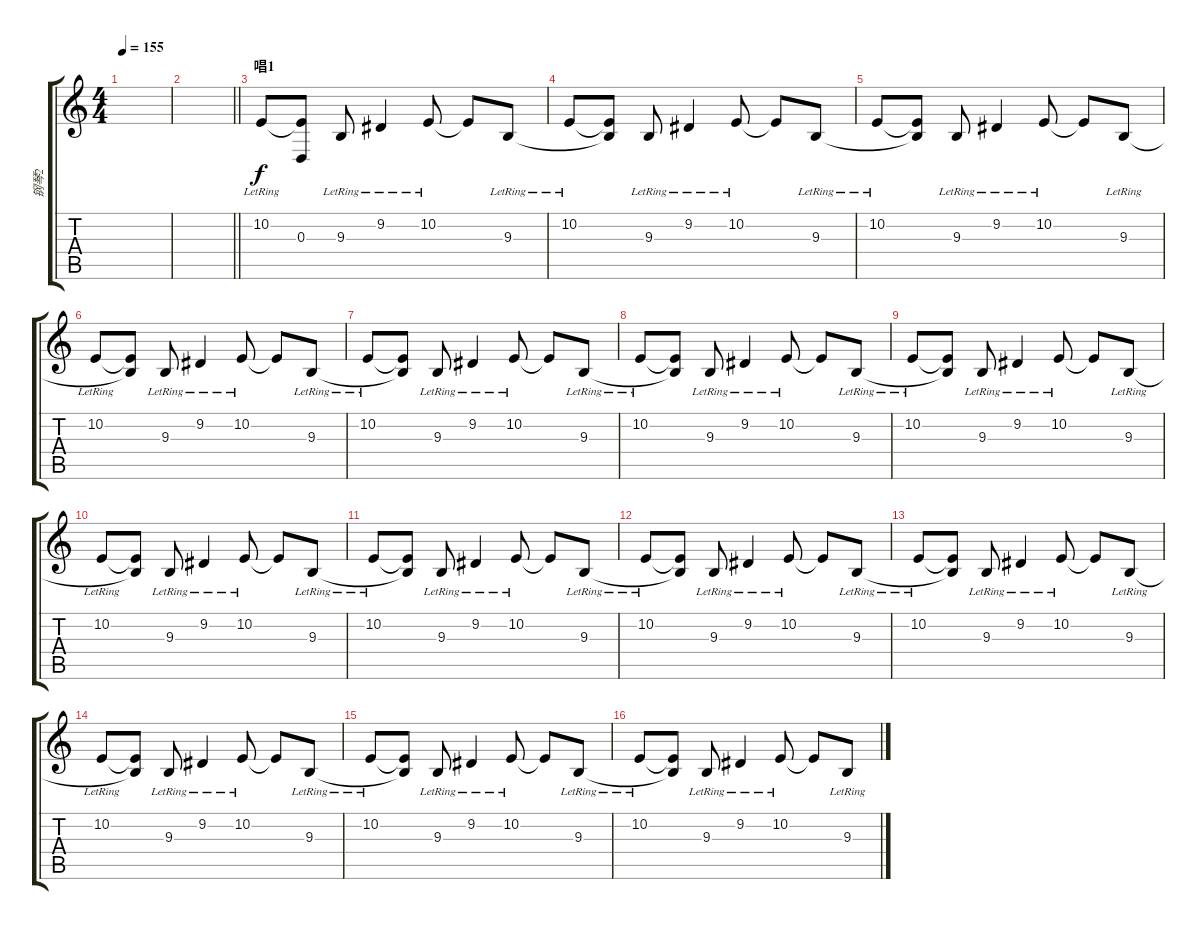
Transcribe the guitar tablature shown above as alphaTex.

\track ("钢琴2" "钢琴2") {instrument acousticgrandpiano}
\staff {score tabs}
\tuning (B3 Gb3 D3 A2 E2 B1) {hide}
\ts (4 4)
\tempo 155
\clef g2
\ks c
|
\barLineRight lightlight
|
\section ("" "唱1")
10.2{lr}.8 (10.2{t} 0.3).8 9.3{lr}.8 9.2{lr}.4 10.2{lr}.8 10.2{t}.8 9.3{lr}.8 |
10.2{lr}.8 (10.2{t} 9.3{t}).8 9.3{lr}.8 9.2{lr}.4 10.2{lr}.8 10.2{t}.8 9.3{lr}.8 |
10.2{lr}.8 (10.2{t} 9.3{t}).8 9.3{lr}.8 9.2{lr}.4 10.2{lr}.8 10.2{t}.8 9.3{lr}.8 |
10.2{lr}.8 (10.2{t} 9.3{t}).8 9.3{lr}.8 9.2{lr}.4 10.2{lr}.8 10.2{t}.8 9.3{lr}.8 |
10.2{lr}.8 (10.2{t} 9.3{t}).8 9.3{lr}.8 9.2{lr}.4 10.2{lr}.8 10.2{t}.8 9.3{lr}.8 |
10.2{lr}.8 (10.2{t} 9.3{t}).8 9.3{lr}.8 9.2{lr}.4 10.2{lr}.8 10.2{t}.8 9.3{lr}.8 |
10.2{lr}.8 (10.2{t} 9.3{t}).8 9.3{lr}.8 9.2{lr}.4 10.2{lr}.8 10.2{t}.8 9.3{lr}.8 |
10.2{lr}.8 (10.2{t} 9.3{t}).8 9.3{lr}.8 9.2{lr}.4 10.2{lr}.8 10.2{t}.8 9.3{lr}.8 |
10.2{lr}.8 (10.2{t} 9.3{t}).8 9.3{lr}.8 9.2{lr}.4 10.2{lr}.8 10.2{t}.8 9.3{lr}.8 |
10.2{lr}.8 (10.2{t} 9.3{t}).8 9.3{lr}.8 9.2{lr}.4 10.2{lr}.8 10.2{t}.8 9.3{lr}.8 |
10.2{lr}.8 (10.2{t} 9.3{t}).8 9.3{lr}.8 9.2{lr}.4 10.2{lr}.8 10.2{t}.8 9.3{lr}.8 |
10.2{lr}.8 (10.2{t} 9.3{t}).8 9.3{lr}.8 9.2{lr}.4 10.2{lr}.8 10.2{t}.8 9.3{lr}.8 |
10.2{lr}.8 (10.2{t} 9.3{t}).8 9.3{lr}.8 9.2{lr}.4 10.2{lr}.8 10.2{t}.8 9.3{lr}.8 |
10.2{lr}.8 (10.2{t} 9.3{t}).8 9.3{lr}.8 9.2{lr}.4 10.2{lr}.8 10.2{t}.8 9.3{lr}.8
